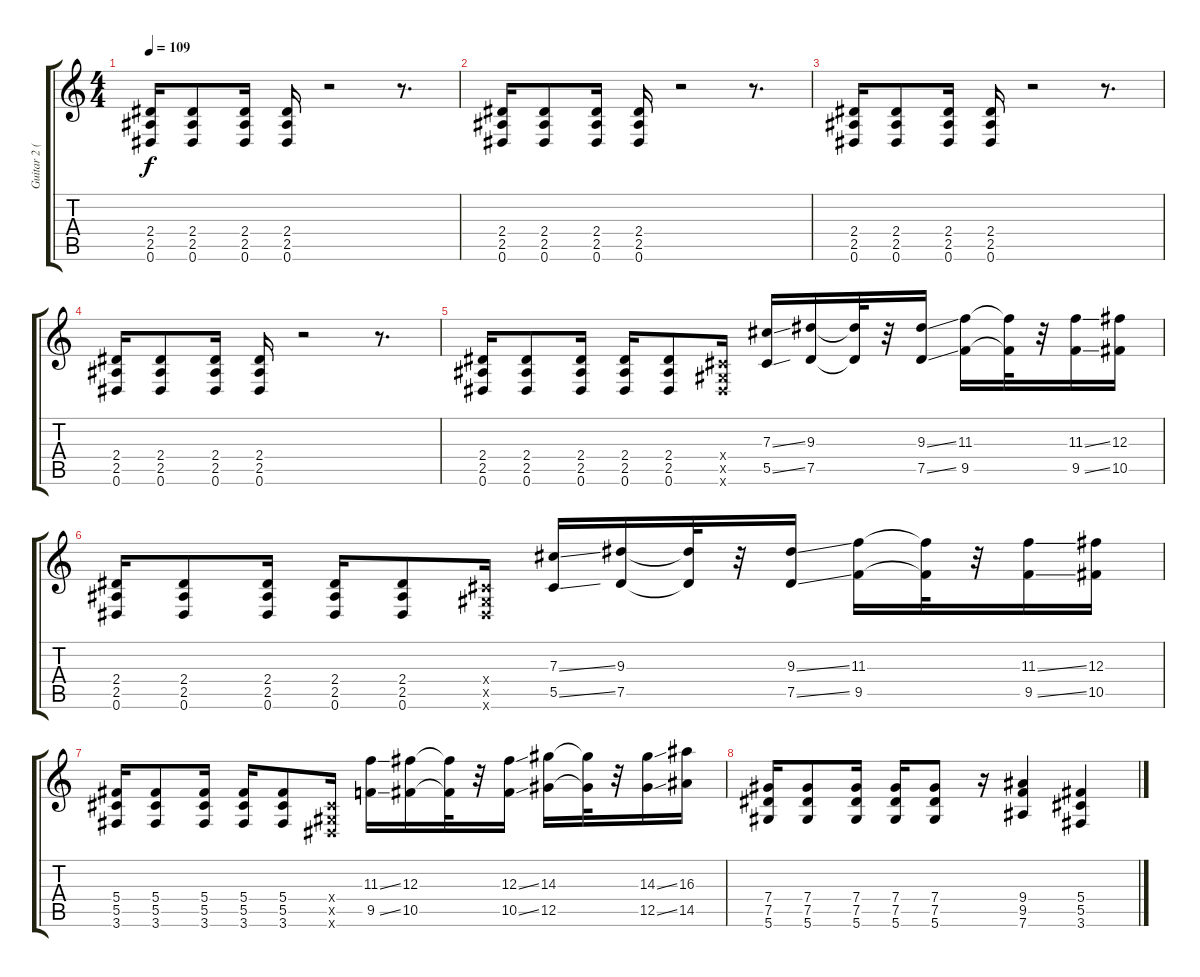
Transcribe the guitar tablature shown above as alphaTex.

\track ("Guitar 2 (Tim)" "Guitar 2 (") {instrument distortionguitar}
\staff {score tabs}
\tuning (Eb4 Bb3 Gb3 Db3 Ab2 Eb2) {hide}
\ts (4 4)
\tempo 109
\clef g2
\ks c
(2.4 2.5 0.6).16{dy f} (2.4 2.5 0.6).8 (2.4 2.5 0.6).16 (2.4 2.5 0.6).16 r.2 r.8{d} |
(2.4 2.5 0.6).16 (2.4 2.5 0.6).8 (2.4 2.5 0.6).16 (2.4 2.5 0.6).16 r.2 r.8{d} |
(2.4 2.5 0.6).16 (2.4 2.5 0.6).8 (2.4 2.5 0.6).16 (2.4 2.5 0.6).16 r.2 r.8{d} |
(2.4 2.5 0.6).16 (2.4 2.5 0.6).8 (2.4 2.5 0.6).16 (2.4 2.5 0.6).16 r.2 r.8{d} |
(2.4 2.5 0.6).16 (2.4 2.5 0.6).8 (2.4 2.5 0.6).16 (2.4 2.5 0.6).16 (2.4 2.5 0.6).8 (0.4{x} 0.5{x} 0.6{x}).16 (7.3{ss} 5.5{ss}).16 (9.3 7.5).16 (9.3{t} 7.5{t}).32 r.32 (9.3{ss} 7.5{ss}).16 (11.3 9.5).16 (11.3{t} 9.5{t}).32 r.32 (11.3{ss} 9.5{ss}).16 (12.3 10.5).16 |
(2.4 2.5 0.6).16 (2.4 2.5 0.6).8 (2.4 2.5 0.6).16 (2.4 2.5 0.6).16 (2.4 2.5 0.6).8 (0.4{x} 0.5{x} 0.6{x}).16 (7.3{ss} 5.5{ss}).16 (9.3 7.5).16 (9.3{t} 7.5{t}).32 r.32 (9.3{ss} 7.5{ss}).16 (11.3 9.5).16 (11.3{t} 9.5{t}).32 r.32 (11.3{ss} 9.5{ss}).16 (12.3 10.5).16 |
(5.4 5.5 3.6).16 (5.4 5.5 3.6).8 (5.4 5.5 3.6).16 (5.4 5.5 3.6).16 (5.4 5.5 3.6).8 (0.4{x} 0.5{x} 0.6{x}).16 (11.3{ss} 9.5{ss}).16 (12.3 10.5).16 (12.3{t} 10.5{t}).32 r.32 (12.3{ss} 10.5{ss}).16 (14.3 12.5).16 (14.3{t} 12.5{t}).32 r.32 (14.3{ss} 12.5{ss}).16 (16.3 14.5).16 |
(7.4 7.5 5.6).16 (7.4 7.5 5.6).8 (7.4 7.5 5.6).16 (7.4 7.5 5.6).16 (7.4 7.5 5.6).8 r.16 (9.4 9.5 7.6).4 (5.4 5.5 3.6).4
